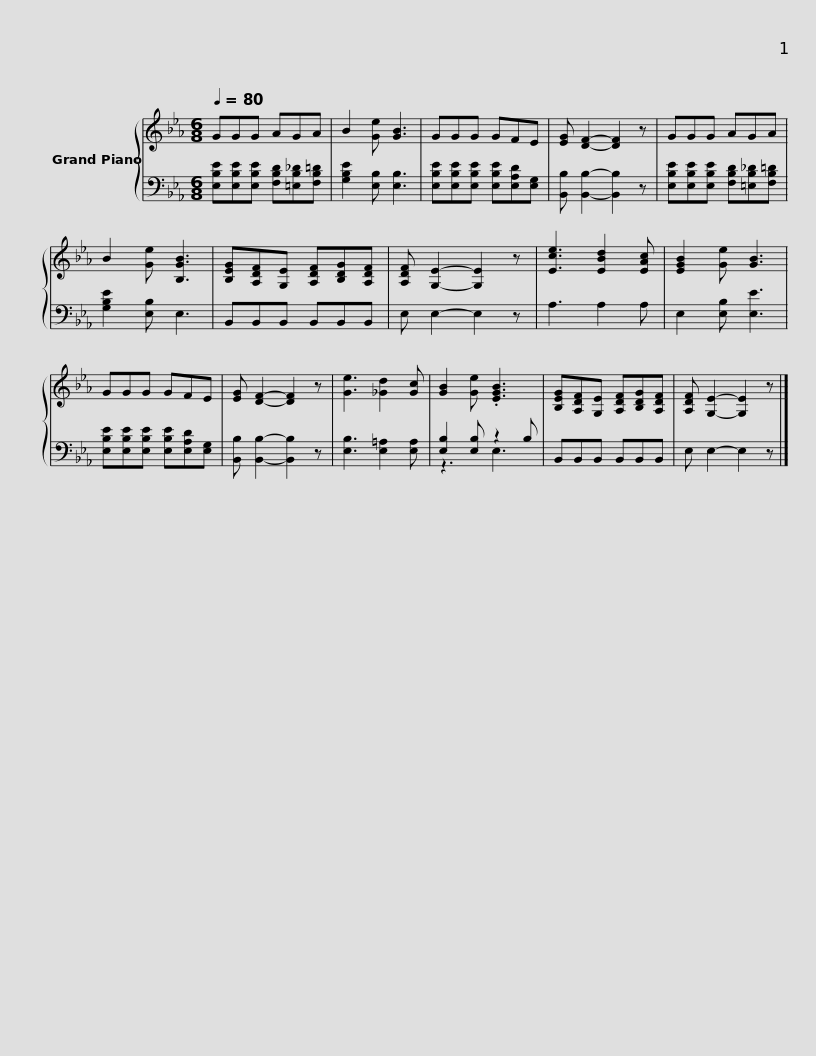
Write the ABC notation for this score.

X:1
%%score { 1 | ( 2 3 ) }
L:1/8
Q:1/4=80
M:6/8
I:linebreak $
K:Eb
V:1 treble
V:2 bass
V:3 bass
V:1
 GGG AGA | B2 [Ge] [GB]3 | GGG GFE | [EG] [DF]2- [DF]2 z | GGG AGA | %5
 B2 [Ge] [B,GB]3 |$ [B,EG][A,DF][G,E] [A,DF][B,DG][A,DF] | [A,DF] [G,E]2- [G,E]2 z | [Ece]3 [EBd]2 [EAc] | [EGB]2 [Ge] [GB]3 | %10
 GGG GFE | [EG] [DF]2- [DF]2 z | [Ge]3 [_Gd]2 [Gc] |$ [GB]2 [Ge] .[EGB]3 | [B,EG][A,DF][G,E] [A,DF][B,DG][A,DF] | %15
 [A,DF] [G,E]2- [G,E]2 z |] %16
V:2
 [E,B,E][E,B,E][E,B,E] [F,B,D][=E,B,_D][F,B,=D] | [G,B,E]2 [E,B,] [E,B,]3 | [E,B,E][E,B,E][E,B,E] [E,B,E][E,A,D][E,G,] | [B,,B,] [B,,B,]2- [B,,B,]2 z | [E,B,E][E,B,E][E,B,E] [F,B,D][=E,B,_D][F,B,=D] | %5
 [G,B,E]2 [E,B,] E,3 |$ B,,B,,B,, B,,B,,B,, | E, E,2- E,2 z | A,3 A,2 A, | E,2 [E,B,] [E,E]3 | %10
 [E,B,E][E,B,E][E,B,E] [E,B,E][E,A,D][E,G,] | [B,,B,] [B,,B,]2- [B,,B,]2 z | [E,B,]3 [E,=A,]2 [E,A,] |$ [E,B,]2 [E,B,] z2 B, | B,,B,,B,, B,,B,,B,, | %15
 E, E,2- E,2 z |] %16
V:3
 x6 | x6 | x6 | x6 | x6 | %5
 x6 |$ x6 | x6 | x6 | x6 | %10
 x6 | x6 | x6 |$ z3 E,3 | x6 | %15
 x6 |] %16
